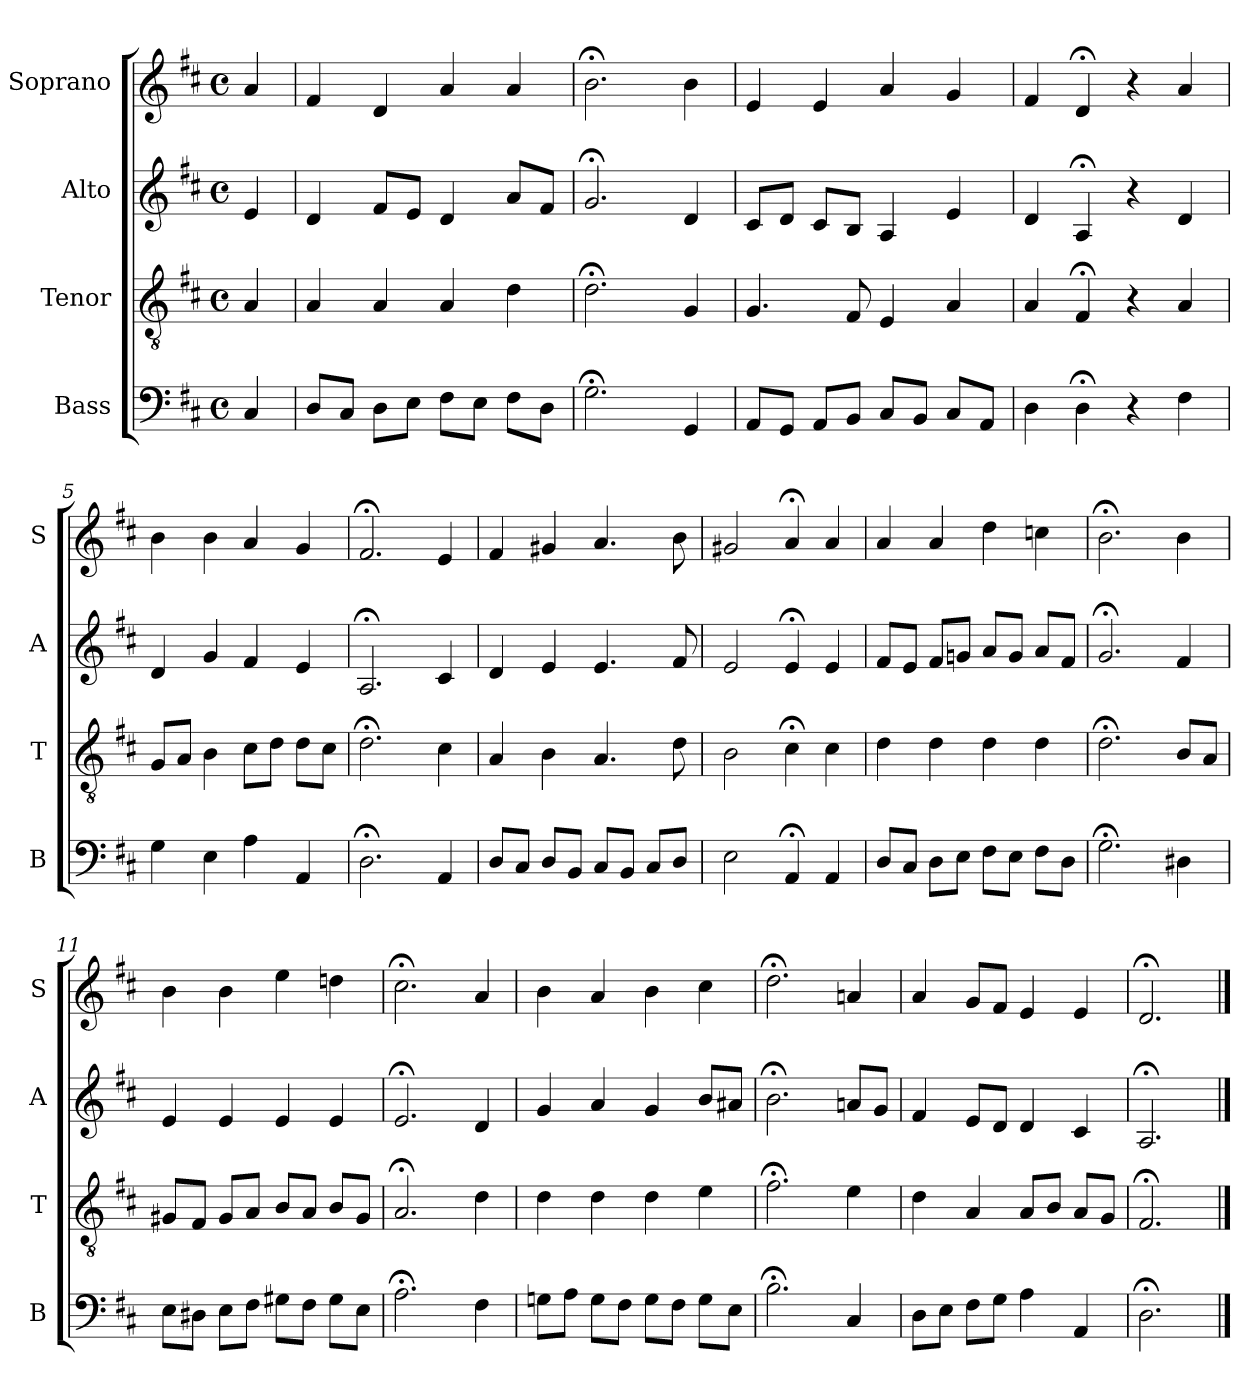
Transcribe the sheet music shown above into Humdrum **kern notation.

**kern	**kern	**kern	**kern
*part4	*part3	*part2	*part1
*staff4	*staff3	*staff2	*staff1
*I"Bass	*I"Tenor	*I"Alto	*I"Soprano
*I'B	*I'T	*I'A	*I'S
*clefF4	*clefGv2	*clefG2	*clefG2
*k[f#c#]	*k[f#c#]	*k[f#c#]	*k[f#c#]
*D:	*D:	*D:	*D:
*M4/4	*M4/4	*M4/4	*M4/4
*met(c)	*met(c)	*met(c)	*met(c)
*MM100	*MM100	*MM100	*MM100
=	=	=	=
4C#	4A	4e	4a
=1	=1	=1	=1
8DL	4A	4d	4f#
8C#J	.	.	.
8DL	4A	8f#L	4d
8EJ	.	8eJ	.
8F#L	4A	4d	4a
8EJ	.	.	.
8F#L	4d	8aL	4a
8DJ	.	8f#J	.
=2	=2	=2	=2
2.G;<	2.d;<	2.g;<	2.b;<
4GG	4G	4d	4b
=3	=3	=3	=3
8AAL	4.G	8c#L	4e
8GGJ	.	8dJ	.
8AAL	.	8c#L	4e
8BBJ	8F#	8BJ	.
8C#L	4E	4A	4a
8BBJ	.	.	.
8C#iL	4Ai	4ei	4gi
8AAJ	.	.	.
=4	=4	=4	=4
4D	4A	4d	4f#
4D;<	4F#;<	4A;<	4d;<
4r	4r	4r	4r
4F#	4A	4d	4a
=5	=5	=5	=5
4G	8GL	4d	4b
.	8AJ	.	.
4E	4B	4g	4b
4A	8c#L	4f#	4a
.	8dJ	.	.
4AA	8dL	4e	4g
.	8c#J	.	.
=6	=6	=6	=6
2.D;<	2.d;<	2.A;<	2.f#;<
4AA	4c#	4c#	4e
=7	=7	=7	=7
8DL	4A	4d	4f#
8C#J	.	.	.
8DL	4B	4e	4g#X
8BBJ	.	.	.
8C#L	4.A	4.e	4.a
8BBJ	.	.	.
8C#L	.	.	.
8DJ	8d	8f#	8b
=8	=8	=8	=8
2E	2B	2e	2g#X
4AA;<	4c#;<	4e;<	4a;<
4AA	4c#	4e	4a
=9	=9	=9	=9
8DL	4d	8f#L	4a
8C#J	.	8eJ	.
8DL	4d	8f#L	4a
8EJ	.	8gnJ	.
8F#L	4d	8aL	4dd
8EJ	.	8gJ	.
8F#iL	4di	8aiL	4ccni
8DJ	.	8f#J	.
=10	=10	=10	=10
2.G;<	2.d;<	2.g;<	2.b;<
4D#X	8BL	4f#	4b
.	8AJ	.	.
=11	=11	=11	=11
8EL	8G#XL	4e	4b
8D#XJ	8F#J	.	.
8EL	8G#L	4e	4b
8F#J	8AJ	.	.
8G#XL	8BL	4e	4ee
8F#J	8AJ	.	.
8G#iL	8BiL	4ei	4ddni
8EJ	8G#J	.	.
=12	=12	=12	=12
2.A;<	2.A;<	2.e;<	2.cc#;<
4F#	4d	4d	4a
=13	=13	=13	=13
8GnL	4d	4g	4b
8AJ	.	.	.
8GL	4d	4a	4a
8F#J	.	.	.
8GL	4d	4g	4b
8F#J	.	.	.
8GL	4e	8bL	4cc#
8EJ	.	8a#XJ	.
=14	=14	=14	=14
2.B;<	2.f#;<	2.b;<	2.dd;<
4C#	4e	8anL	4an
.	.	8gJ	.
=15	=15	=15	=15
8DL	4d	4f#	4a
8EJ	.	.	.
8F#L	4A	8eL	8gL
8GJ	.	8dJ	8f#J
4A	8AL	4d	4e
.	8BJ	.	.
4AA	8AL	4c#	4e
.	8GJ	.	.
=16	=16	=16	=16
2.D;<	2.F#;<	2.A;<	2.d;<
==	==	==	==
*-	*-	*-	*-
